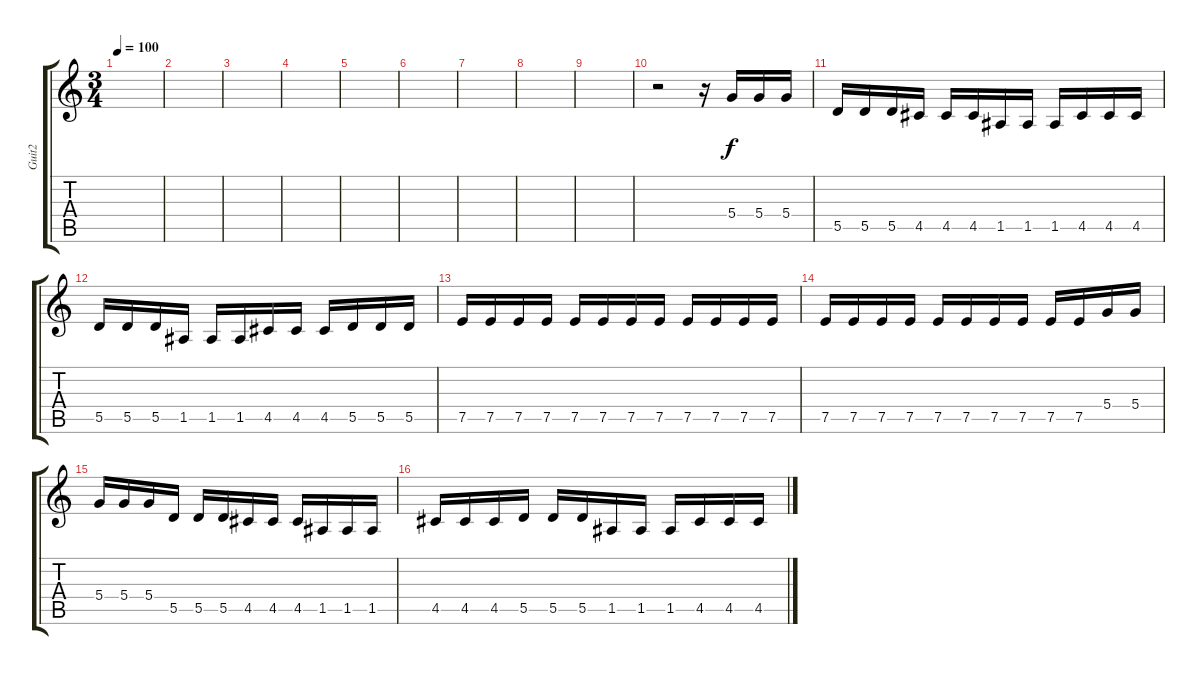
\track ("Guit2" "Guit2") {instrument overdrivenguitar}
\staff {score tabs}
\tuning (E4 A3 F3 D3 A2 D2) {hide}
\ts (3 4)
\tempo 100
\clef g2
\ks c
|
|
|
|
|
|
|
|
|
r.2 r.16 5.4.16 5.4.16 5.4.16 |
5.5.16 5.5.16 5.5.16 4.5.16 4.5.16 4.5.16 1.5.16 1.5.16 1.5.16 4.5.16 4.5.16 4.5.16 |
5.5.16 5.5.16 5.5.16 1.5.16 1.5.16 1.5.16 4.5.16 4.5.16 4.5.16 5.5.16 5.5.16 5.5.16 |
7.5.16 7.5.16 7.5.16 7.5.16 7.5.16 7.5.16 7.5.16 7.5.16 7.5.16 7.5.16 7.5.16 7.5.16 |
7.5.16 7.5.16 7.5.16 7.5.16 7.5.16 7.5.16 7.5.16 7.5.16 7.5.16 7.5.16 5.4.16 5.4.16 |
5.4.16 5.4.16 5.4.16 5.5.16 5.5.16 5.5.16 4.5.16 4.5.16 4.5.16 1.5.16 1.5.16 1.5.16 |
4.5.16 4.5.16 4.5.16 5.5.16 5.5.16 5.5.16 1.5.16 1.5.16 1.5.16 4.5.16 4.5.16 4.5.16
